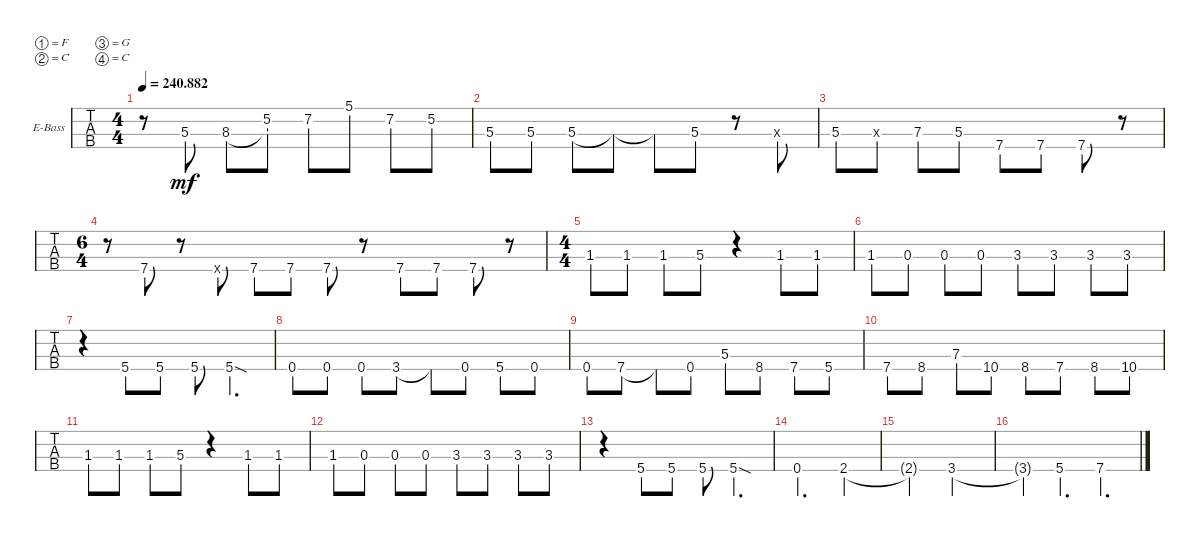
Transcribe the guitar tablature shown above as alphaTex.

\bracketExtendMode groupsimilarinstruments
\firstSystemTrackNameOrientation horizontal
\otherSystemsTrackNameOrientation horizontal
\track ("Electric Bass" "E-Bass") {instrument electricbassfinger}
\staff {tabs}
\tuning (F2 C2 G1 C1)
\ts (4 4)
\tempo
240.882
\accidentals auto
\clef f4
\ottava regular
\simile none
\ks c
r.8{dy mf} 5.3.8 8.3.8 (8.3{ac t} 5.2{ac}).8 7.2{ac}.8 5.1{ac}.8 7.2{ac}.8 5.2.8 |
5.3.8 5.3.8 5.3.8 5.3{t}.8 5.3{t}.8 5.3.8 r.8 0.3{x}.8 |
5.3.8 0.3{x}.8 7.3.8 5.3.8 7.4.8 7.4.8 7.4.8 r.8 |
\ts (6 4)
r.8 7.4.8 r.8 0.4{x}.8 7.4.8 7.4.8 7.4.8 r.8 7.4.8 7.4.8 7.4.8 r.8 |
\ts (4 4)
1.3.8 1.3.8 1.3.8 5.3.8 r.4 1.3.8 1.3.8 |
1.3.8 0.3.8 0.3.8 0.3.8 3.3.8 3.3.8 3.3.8 3.3.8 |
r.4 5.4.8 5.4.8 5.4.8 5.4{sod}.4{d} |
0.4.8 0.4.8 0.4.8 3.4.8 3.4{t}.8 0.4.8 5.4.8 0.4.8 |
0.4.8 7.4.8 7.4{t}.8 0.4.8 5.3.8 8.4.8 7.4.8 5.4.8 |
7.4.8 8.4.8 7.3.8 10.4.8 8.4.8 7.4.8 8.4.8 10.4.8 |
1.3.8 1.3.8 1.3.8 5.3.8 r.4 1.3.8 1.3.8 |
1.3.8 0.3.8 0.3.8 0.3.8 3.3.8 3.3.8 3.3.8 3.3.8 |
r.4 5.4.8 5.4.8 5.4.8 5.4{sod}.4{d} |
0.4.2{d} 2.4.4 |
2.4{t}.2 3.4.2 |
3.4{t}.4 5.4.4{d} 7.4.4{d}
